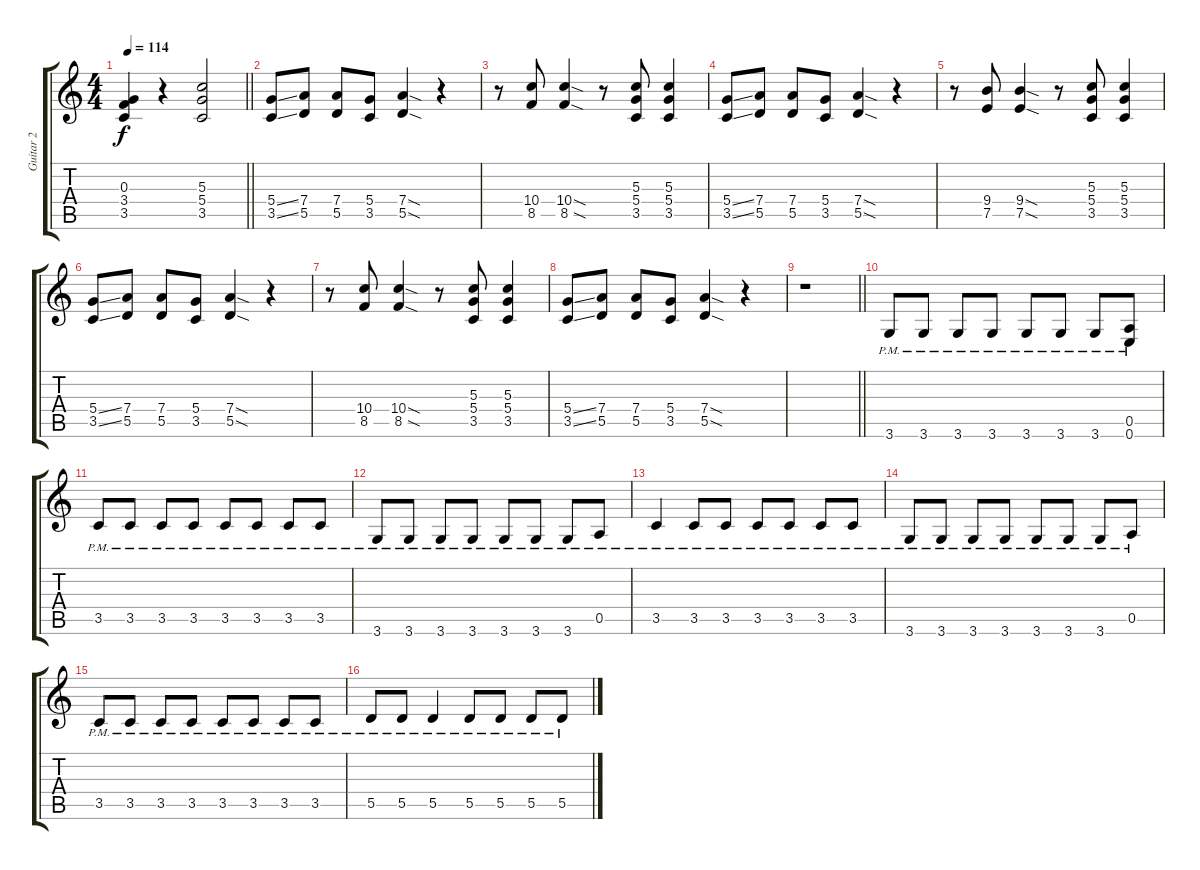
\track ("Guitar 2" "Guitar 2") {instrument overdrivenguitar}
\staff {score tabs}
\tuning (E4 B3 G3 D3 A2 E2) {hide}
\ts (4 4)
\tempo 114
\clef g2
\barLineRight lightlight
\ks c
(0.3 3.4 3.5).4{dy f} r.4 (5.3 5.4 3.5).2 |
(5.4{ss} 3.5{ss}).8 (7.4 5.5).8 (7.4 5.5).8 (5.4 3.5).8 (7.4{sod} 5.5{sod}).4 r.4 |
r.8 (10.4 8.5).8 (10.4{sod} 8.5{sod}).4 r.8 (5.3 5.4 3.5).8 (5.3 5.4 3.5).4 |
(5.4{ss} 3.5{ss}).8 (7.4 5.5).8 (7.4 5.5).8 (5.4 3.5).8 (7.4{sod} 5.5{sod}).4 r.4 |
r.8 (9.4 7.5).8 (9.4{sod} 7.5{sod}).4 r.8 (5.3 5.4 3.5).8 (5.3 5.4 3.5).4 |
(5.4{ss} 3.5{ss}).8 (7.4 5.5).8 (7.4 5.5).8 (5.4 3.5).8 (7.4{sod} 5.5{sod}).4 r.4 |
r.8 (10.4 8.5).8 (10.4{sod} 8.5{sod}).4 r.8 (5.3 5.4 3.5).8 (5.3 5.4 3.5).4 |
(5.4{ss} 3.5{ss}).8 (7.4 5.5).8 (7.4 5.5).8 (5.4 3.5).8 (7.4{sod} 5.5{sod}).4 r.4 |
\barLineRight lightlight
r.1 |
3.6{pm}.8 3.6{pm}.8 3.6{pm}.8 3.6{pm}.8 3.6{pm}.8 3.6{pm}.8 3.6{pm}.8 (0.5{pm} 0.6{pm}).8 |
3.5{pm}.8 3.5{pm}.8 3.5{pm}.8 3.5{pm}.8 3.5{pm}.8 3.5{pm}.8 3.5{pm}.8 3.5{pm}.8 |
3.6{pm}.8 3.6{pm}.8 3.6{pm}.8 3.6{pm}.8 3.6{pm}.8 3.6{pm}.8 3.6{pm}.8 0.5{pm}.8 |
3.5{pm}.4 3.5{pm}.8 3.5{pm}.8 3.5{pm}.8 3.5{pm}.8 3.5{pm}.8 3.5{pm}.8 |
3.6{pm}.8 3.6{pm}.8 3.6{pm}.8 3.6{pm}.8 3.6{pm}.8 3.6{pm}.8 3.6{pm}.8 0.5{pm}.8 |
3.5{pm}.8 3.5{pm}.8 3.5{pm}.8 3.5{pm}.8 3.5{pm}.8 3.5{pm}.8 3.5{pm}.8 3.5{pm}.8 |
5.5{pm}.8 5.5{pm}.8 5.5{pm}.4 5.5{pm}.8 5.5{pm}.8 5.5{pm}.8 5.5{pm}.8
